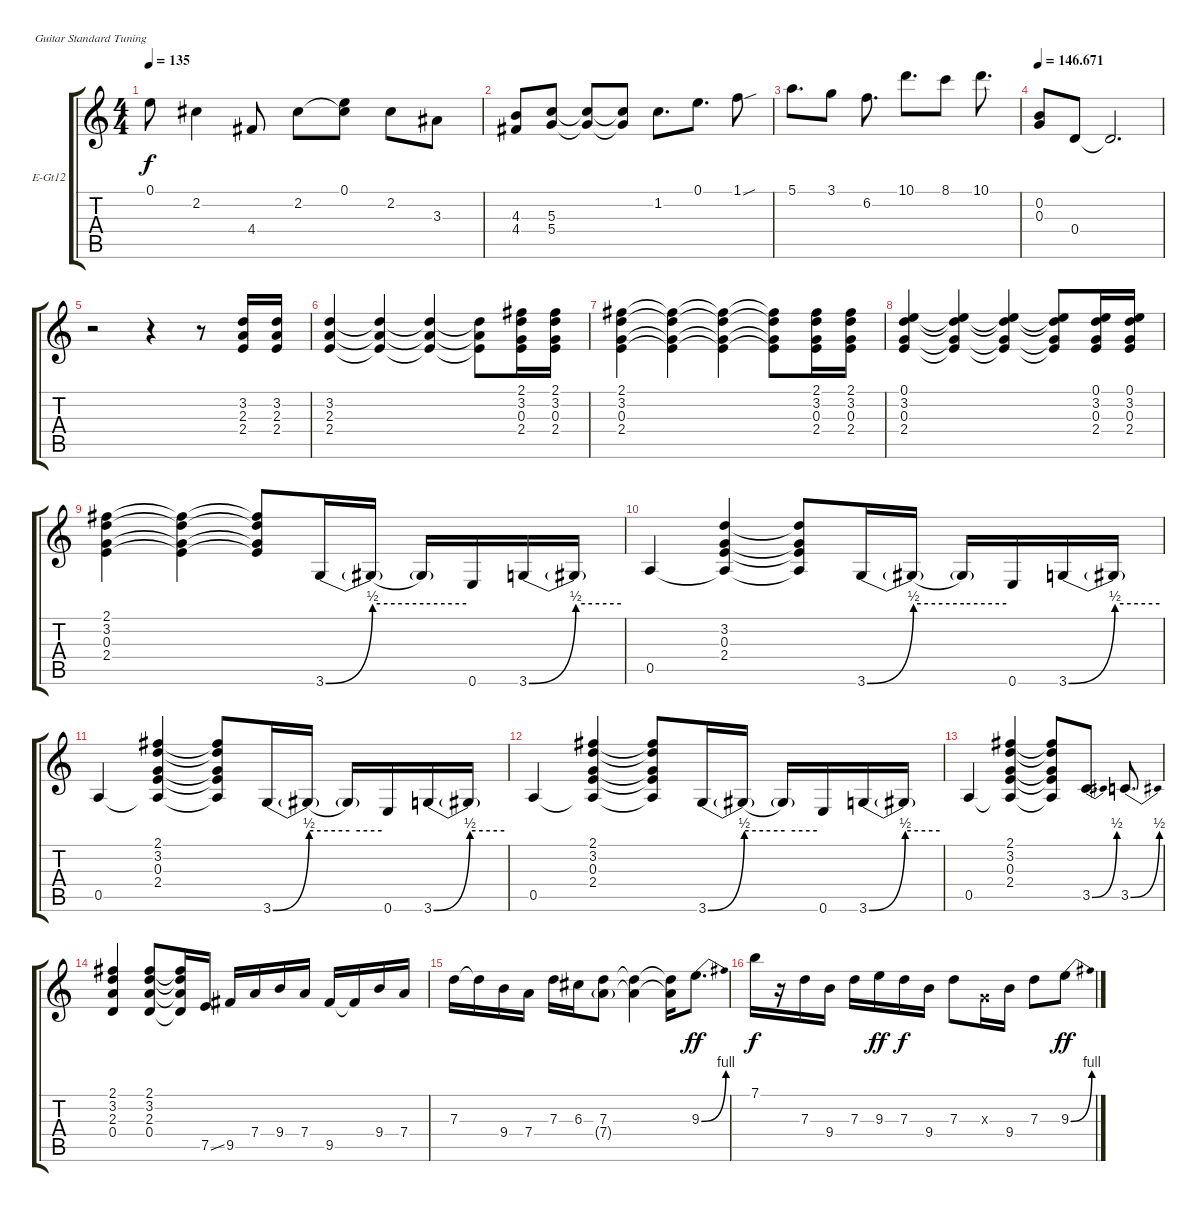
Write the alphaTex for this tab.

\bracketExtendMode groupsimilarinstruments
\firstSystemTrackNameOrientation horizontal
\otherSystemsTrackNameOrientation horizontal
\track ("12 St. Electric Guitar" "E-Gt12") {instrument distortionguitar}
\staff {score tabs}
\tuning (E4 B3 G3 D3 A2 E2)
\ts (4 4)
\tempo 135
\clef g2
\ks c
0.1{t}.8{dy f} 2.2.4 4.4.8 2.2.8 (2.2{t} 0.1).8 2.2.8 3.3.8 |
(4.3 4.4).8 (5.4 5.3).8 (5.3{t} 5.4{t}).8 (5.3{t} 5.4{t}).8 1.2.8{d} 0.1.8{d} 1.1{sou}.8 |
5.1.8{d} 3.1.8 6.2.8{d} 10.1.8{d} 8.1.8 10.1.8{d} |
\tempo
146.671 (0.2 0.3).8 0.4.8 0.4{t}.2{d} |
r.2 r.4 r.8 (3.2 2.3 2.4).16 (3.2 2.3 2.4).16 |
(3.2 2.3 2.4).4 (3.2{t} 2.3{t} 2.4{t}).4 (3.2{t} 2.3{t} 2.4{t}).4 (3.2{t} 2.3{t} 2.4{t}).8 (2.1 3.2 0.3 2.4).16 (2.1 3.2 0.3 2.4).16 |
(2.1 3.2 0.3 2.4).4 (2.1{t} 3.2{t} 0.3{t} 2.4{t}).4 (2.1{t} 3.2{t} 0.3{t} 2.4{t}).4 (2.1{t} 3.2{t} 0.3{t} 2.4{t}).8 (2.1 3.2 0.3 2.4).16 (2.1 3.2 0.3 2.4).16 |
(0.1 3.2 0.3 2.4).4 (0.1{t} 3.2{t} 0.3{t} 2.4{t}).4 (0.1{t} 3.2{t} 0.3{t} 2.4{t}).4 (0.1{t} 3.2{t} 0.3{t} 2.4{t}).8 (0.1 3.2 0.3 2.4).16 (0.1 3.2 0.3 2.4).16 |
(2.1 3.2 0.3 2.4).4 (2.1{t} 3.2{t} 0.3{t} 2.4{t}).4 (2.1{t} 3.2{t} 0.3{t} 2.4{t}).8 3.6{be (bend 0 0 60 2)}.16 3.6{be (hold 0 2 60 2) t}.16 3.6{be (hold 0 2 60 2) t}.16 0.6.16 3.6{be (bend 0 0 60 2)}.16 3.6{be (hold 0 2 60 2) t}.16 |
0.5.4 (3.2 0.3 2.4 0.5{t}).4 (3.2{t} 0.3{t} 2.4{t} 0.5{t}).8 3.6{be (bend 0 0 60 2)}.16 3.6{be (hold 0 2 60 2) t}.16 3.6{be (hold 0 2 60 2) t}.16 0.6.16 3.6{be (bend 0 0 60 2)}.16 3.6{be (hold 0 2 60 2) t}.16 |
0.5.4 (2.1 3.2 0.3 2.4 0.5{t}).4 (2.1{t} 3.2{t} 0.3{t} 2.4{t} 0.5{t}).8 3.6{be (bend 0 0 60 2)}.16 3.6{be (hold 0 2 60 2) t}.16 3.6{be (hold 0 2 60 2) t}.16 0.6.16 3.6{be (bend 0 0 60 2)}.16 3.6{be (hold 0 2 60 2) t}.16 |
0.5.4 (2.1 3.2 0.3 2.4 0.5{t}).4 (2.1{t} 3.2{t} 0.3{t} 2.4{t} 0.5{t}).8 3.6{be (bend 0 0 60 2)}.16 3.6{be (hold 0 2 60 2) t}.16 3.6{be (hold 0 2 60 2) t}.16 0.6.16 3.6{be (bend 0 0 60 2)}.16 3.6{be (hold 0 2 60 2) t}.16 |
0.5.4 (2.1 3.2 0.3 2.4 0.5{t}).4 (2.1{t} 3.2{t} 0.3{t} 2.4{t} 0.5{t}).8 3.5{be (bend 0 0 60 2)}.8{d} 3.5{be (bend 0 0 60 2)}.8{d} |
\scale
0.256303 (2.1 3.2 2.3 0.4).4 (2.1 3.2 2.3 0.4).8 (2.1{t} 3.2{t} 2.3{t} 0.4{t}).16 7.5{ss}.16 9.5.16 7.4.16 9.4.16 7.4.16 9.5.16 9.5{t}.16 9.4.16 7.4.16 |
\scale
0.333333 7.3.16 7.3{t}.16 9.4.16 7.4.16 7.3.16 6.3.16 (7.3 7.4{g}).8 (7.3{t} 7.4{t}).4 (7.3{t} 7.4{t}).16 9.3{be (bend 0 0 60 4)}.8{d dy ff} |
\scale
0.333333 7.1.16{dy f} r.16 7.3.16 9.4.16 7.3.16 9.3.16{dy ff} 7.3.16{dy f} 9.4.16 7.3.8 0.3{x}.16 9.4.16 7.3.8 9.3{be (bend 0 0 60 4)}.8{dy ff}
